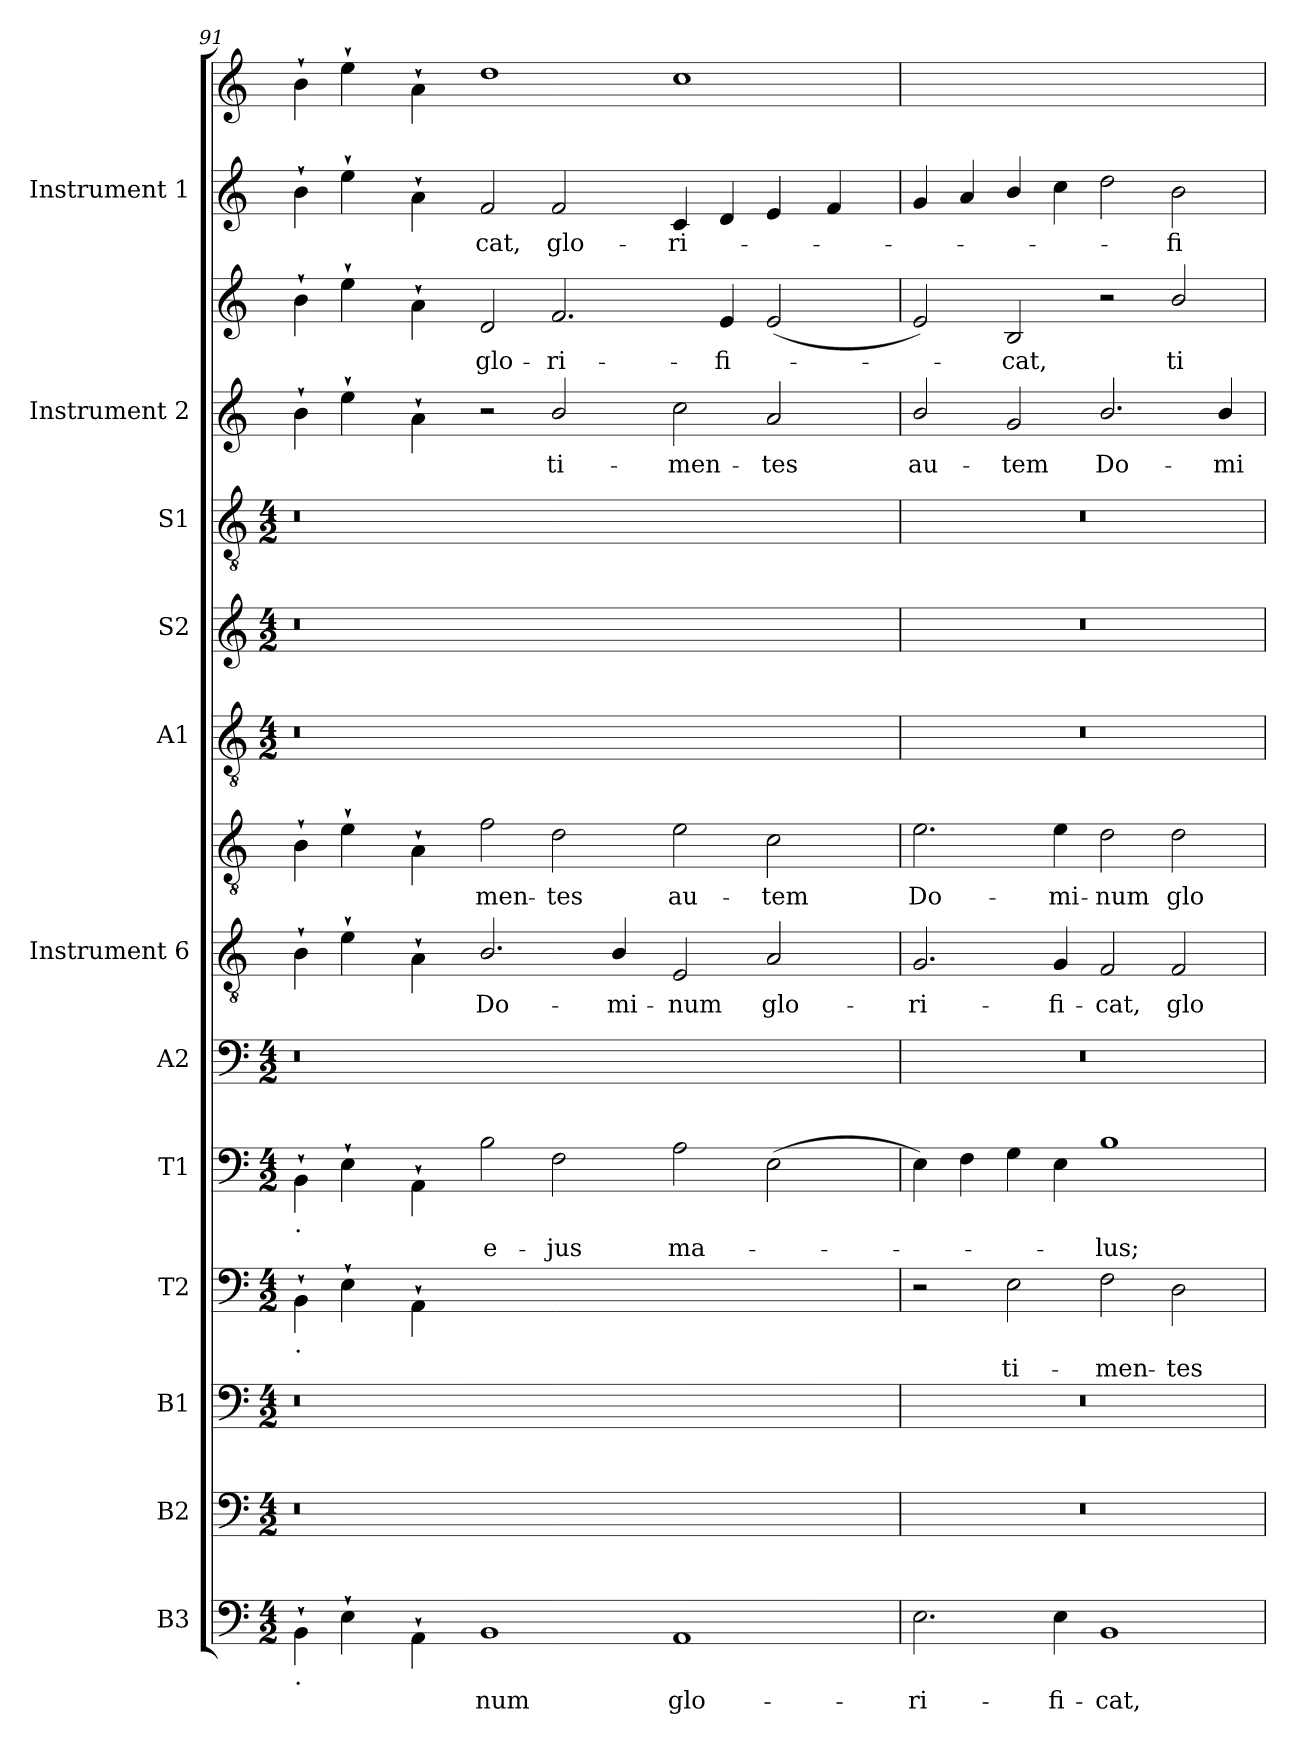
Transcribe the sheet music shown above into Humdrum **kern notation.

**kern	**text	**kern	**kern	**kern	**text	**kern	**text	**kern	**kern	**text	**kern	**text	**kern	**kern	**kern	**kern	**text	**kern	**text	**kern	**text	**kern
*part12	*part12	*part11	*part10	*part9	*part9	*part8	*part8	*part7	*part6	*part6	*part6	*part6	*part5	*part4	*part3	*part2	*part2	*part2	*part2	*part1	*part1	*part1
*staff15	*staff15	*staff14	*staff13	*staff12	*staff12	*staff11	*staff11	*staff10	*staff9	*staff9	*staff8	*staff8	*staff7	*staff6	*staff5	*staff4	*staff4	*staff3	*staff3	*staff2	*staff2	*staff1
*I"B3	*	*I"B2	*I"B1	*I"T2	*	*I"T1	*	*I"A2	*I"Instrument 6	*	*	*	*I"A1	*I"S2	*I"S1	*I"Instrument 2	*	*	*	*I"Instrument 1	*	*
!!LO:LB:g=z
*clefF4	*	*clefF4	*clefF4	*clefF4	*	*clefF4	*	*clefF4	*clefGv2	*	*clefGv2	*	*clefGv2	*clefG2	*clefGv2	*clefG2	*	*clefG2	*	*clefG2	*	*clefG2
*	*	*	*	*	*	*k[]	*	*	*	*	*	*	*k[]	*	*	*	*	*	*	*k[]	*	*k[]
*	*	*	*	*	*	*C:	*	*	*	*	*	*	*C:	*	*	*	*	*	*	*C:	*	*C:
*M4/2	*	*M4/2	*M4/2	*M4/2	*	*M4/2	*	*M4/2	*	*	*	*	*M4/2	*M4/2	*M4/2	*	*	*	*	*	*	*
=91	=91	=91	=91	=91	=91	=91	=91	=91	=91	=91	=91	=91	=91	=91	=91	=91	=91	=91	=91	=91	=91	=91
!	!	!	!	!	!	!LO:TX:b:t=.	!	!	!	!	!	!	!	!	!	!	!	!	!	!	!	!
!	!	!	!	!LO:TX:b:t=.	!	!	!	!	!	!	!	!	!	!	!	!	!	!	!	!	!	!
!LO:TX:b:t=.	!	!	!	!	!	!	!	!	!	!	!	!	!	!	!	!	!	!	!	!	!	!
*	*	*	*	*	*	*	*	*	*	*	*^	*	*	*	*	*	*	*	*	*^	*	*
4BB`<\	.	0r	0r	4BB`<\	.	4BB`<\	.	0r	4B`<\	.	4B`<\	4ryy	.	0r	0r	0r	4b`<\	.	4b`<\	.	4b`<\	2ryy	.	4b`<\
4E`<\	.	.	.	4E`<\	.	4E`<\	.	.	4e`<\	.	4e`<\	8ryy	.	.	.	.	4ee`<\	.	4ee`<\	.	4ee`<\	.	.	4ee`<\
.	.	.	.	.	.	.	.	.	.	.	.	32.ryy	.	.	.	.	.	.	.	.	.	.	.	.
.	.	.	.	.	.	.	.	.	.	.	.	1ryy	.	.	.	.	.	.	.	.	.	.	.	.
4AA`<\	.	.	.	4AA`<\	.	4AA`<\	.	.	4A`<\	.	4A`<\	.	.	.	.	.	4a`<\	.	4a`<\	.	4a`<\	8ryy	.	4a`<\
.	.	.	.	.	.	.	.	.	.	.	.	.	.	.	.	.	.	.	.	.	.	32ryy	.	.
.	.	.	.	.	.	.	.	.	.	.	.	.	.	.	.	.	.	.	.	.	.	1ryy	.	.
!	!LO:LY:b:cj	!	!	!	!	!	!LO:LY:b:rj	!	!	!LO:LY:b:rj	!	!	!LO:LY:b:cj	!	!	!	!	!	!	!LO:LY:b:rj	!	!	!LO:LY:b:cj	!
1BB	-num	.	.	0ryy	.	2B\	e-	.	2.B/	-Do-	2f\	.	-men-	.	.	.	2r	.	2d/	glo-	2f/	.	-cat,	1dd
!	!	!	!	!	!	!	!LO:LY:b:cj	!	!	!	!	!	!LO:LY:b:cj	!	!	!	!	!LO:LY:b:rj	!	!LO:LY:b:rj	!	!	!LO:LY:b:rj	!
.	.	.	.	.	.	2F\	-jus	.	.	.	2d\	.	-tes	.	.	.	2b/	-ti-	2.f/	-ri-	2f/	.	glo-	.
.	.	.	.	.	.	.	.	.	.	.	.	1ryy	.	.	.	.	.	.	.	.	.	.	.	.
!	!	!	!	!	!	!	!	!	!	!LO:LY:b:rj	!	!	!	!	!	!	!	!	!	!	!	!	!	!
.	.	.	.	.	.	.	.	.	4B/	-mi-	.	.	.	.	.	.	.	.	.	.	.	.	.	.
.	.	.	.	.	.	.	.	.	.	.	.	.	.	.	.	.	.	.	.	.	.	1ryy	.	.
!	!LO:LY:b:rj	!	!	!	!	!	!LO:LY:b:cj	!	!	!LO:LY:b:cj	!	!	!LO:LY:b:rj	!	!	!	!	!LO:LY:b:cj	!	!	!	!	!LO:LY:b:rj	!
1AA	glo-	.	.	.	.	2A\	ma-	.	2E/	-num	2e\	.	au-	.	.	.	2cc\	-men-	.	.	4c/	.	-ri-	1cc
!	!	!	!	!	!	!	!	!	!	!	!	!	!	!	!	!	!	!	!	!LO:LY:b:rj	!	!	!	!
.	.	2.ryy	2.ryy	.	.	.	.	2.ryy	.	.	.	.	.	2.ryy	2.ryy	2.ryy	.	.	4e/	-fi-	4d/	.	.	.
!	!	!	!	!	!	!	!	!	!	!LO:LY:b:rj	!	!	!LO:LY:b:cj	!	!	!	!	!LO:LY:b:cj	!	!	!	!	!	!
.	.	.	.	.	.	(<2E\	.	.	2A/	glo-	2c\	.	-tem	.	.	.	2a/	-tes	(<2e/	.	4e/	.	.	.
.	.	.	.	.	.	.	.	.	.	.	.	4ryy	.	.	.	.	.	.	.	.	.	.	.	.
.	.	.	.	.	.	.	.	.	.	.	.	.	.	.	.	.	.	.	.	.	4f/	.	.	.
.	.	.	.	.	.	.	.	.	.	.	.	.	.	.	.	.	.	.	.	.	.	16.ryy	.	.
.	.	.	.	.	.	.	.	.	.	.	.	16ryy	.	.	.	.	.	.	.	.	.	.	.	.
.	.	.	.	.	.	.	.	.	.	.	.	64ryy	.	.	.	.	.	.	.	.	.	.	.	.
=92	=92	=92	=92	=92	=92	=92	=92	=92	=92	=92	=92	=92	=92	=92	=92	=92	=92	=92	=92	=92	=92	=92	=92	=92
!	!LO:LY:b:rj	!	!	!	!	!	!	!	!	!LO:LY:b:rj	!	!	!LO:LY:b:rj	!	!	!	!	!LO:LY:b:rj	!	!	!	!	!	!
*	*	*	*	*	*	*	*	*	*	*	*v	*v	*	*	*	*	*	*	*	*	*v	*v	*	*
2.E\	-ri-	0r	0r	2r	.	4E\)	.	0r	2.G/	ri-	2.e\	-Do-	0r	0r	0r	2b/	au-	2e/)	.	4g/	.	0ryy
.	.	.	.	.	.	4F\	.	.	.	.	.	.	.	.	.	.	.	.	.	4a/	.	.
!	!	!	!	!	!LO:LY:b:rj	!	!	!	!	!	!	!	!	!	!	!	!LO:LY:b:cj	!	!LO:LY:b:cj	!	!	!
.	.	.	.	2E\	ti-	4G\	.	.	.	.	.	.	.	.	.	2g/	-tem	2B/	-cat,	4b/	.	.
!	!LO:LY:b:rj	!	!	!	!	!	!	!	!	!LO:LY:b:rj	!	!LO:LY:b:rj	!	!	!	!	!	!	!	!	!	!
4E\	-fi-	.	.	.	.	4E\	.	.	4G/	-fi-	4e\	-mi-	.	.	.	.	.	.	.	4cc\	.	.
!	!LO:LY:b:cj	!	!	!	!LO:LY:b:cj	!	!LO:LY:b:cj	!	!	!LO:LY:b:cj	!	!LO:LY:b:cj	!	!	!	!	!LO:LY:b:rj	!	!	!	!	!
1BB	-cat,	.	.	2F\	-men-	1B	-lus;	.	2F/	-cat,	2d\	-num	.	.	.	2.b/	Do-	2r	.	2dd\	.	.
!	!	!	!	!	!LO:LY:b:cj	!	!	!	!	!LO:LY:b:rj	!	!LO:LY:b:rj	!	!	!	!	!	!	!LO:LY:b:rj	!	!LO:LY:b:rj	!
.	.	.	.	2D\	-tes	.	.	.	2F/	glo-	2d\	glo-	.	.	.	.	.	2b/	ti-	2b\	-fi-	.
!	!	!	!	!	!	!	!	!	!	!	!	!	!	!	!	!	!LO:LY:b:rj	!	!	!	!	!
.	.	.	.	.	.	.	.	.	.	.	.	.	.	.	.	4b/	-mi-	.	.	.	.	.
=	=	=	=	=	=	=	=	=	=	=	=	=	=	=	=	=	=	=	=	=	=	=
*-	*-	*-	*-	*-	*-	*-	*-	*-	*-	*-	*-	*-	*-	*-	*-	*-	*-	*-	*-	*-	*-	*-
